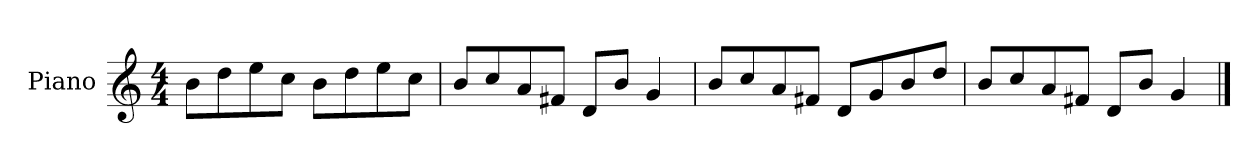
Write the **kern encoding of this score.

**kern
*part1
*staff1
*I"Piano
*I'P-no
*clefG2
*k[]
*M4/4
*MM90
=1
8b\L
8dd\
8ee\
8cc\J
8b\L
8dd\
8ee\
8cc\J
=2
8b/L
8cc/
8a/
8f#X/J
8d/L
8b/J
4g/
=3
8b/L
8cc/
8a/
8f#X/J
8d/L
8g/
8b/
8dd/J
=4
8b/L
8cc/
8a/
8f#X/J
8d/L
8b/J
4g/
==
*-
